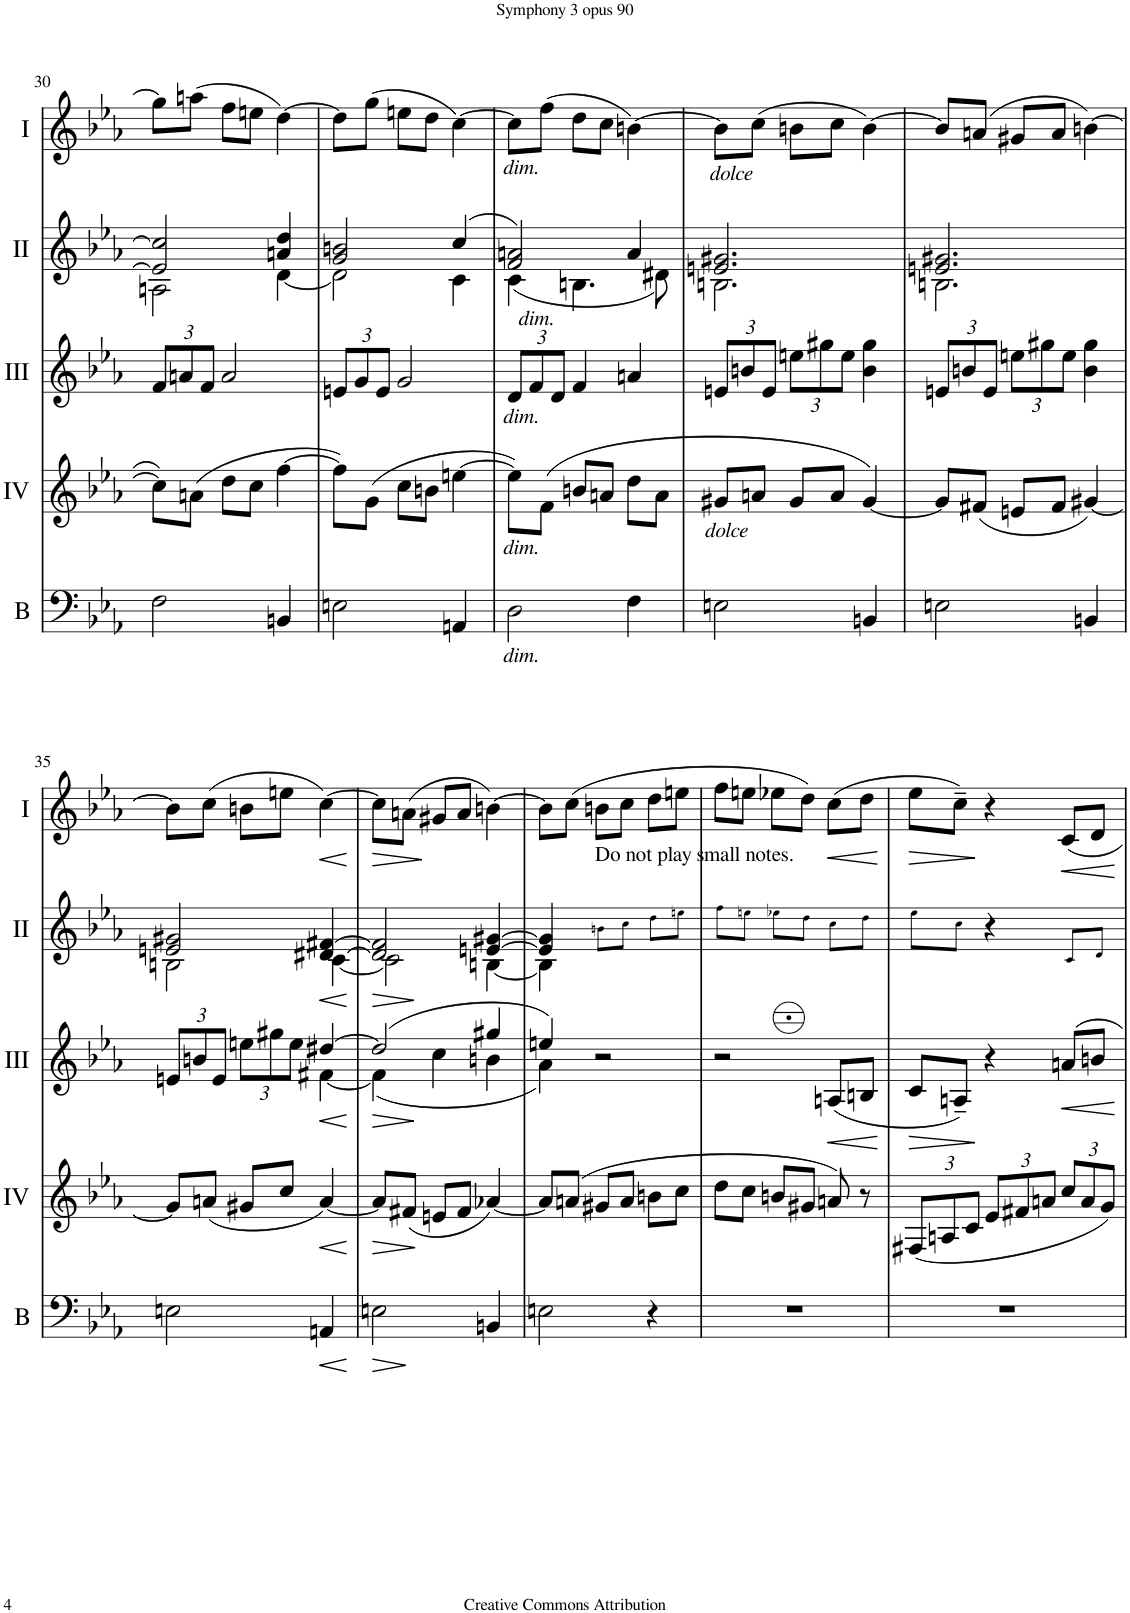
**kern	**dynam	**kern	**dynam	**kern	**dynam	**kern	**dynam	**kern	**dynam
*part5	*part5	*part4	*part4	*part3	*part3	*part2	*part2	*part1	*part1
*staff5	*staff5	*staff4	*staff4	*staff3	*staff3	*staff2	*staff2	*staff1	*staff1
*I"Bass	*	*I"Acc. 4	*	*I"Acc. 3	*	*I"Acc. 2	*	*I"Acc. 1	*
*I'B	*	*	*	*	*	*	*	*	*
!!LO:PB:g=z
*clefF4	*	*clefG2	*	*clefG2	*	*clefG2	*	*clefG2	*
*Trd7c12	*	*Trd7c12	*	*Trd7c12	*	*	*	*	*
*k[b-e-a-]	*	*k[b-e-a-]	*	*k[b-e-a-]	*	*k[b-e-a-]	*	*k[b-e-a-]	*
*M3/4	*	*M3/4	*	*M3/4	*	*M3/4	*	*M3/4	*
*	*	*	*	*Xbrackettup	*	*	*	*	*
=30	=30	=30	=30	=30	=30	=30	=30	=30	=30
*	*	*	*	*	*	*^	*	*	*
2F\	.	8cc\L]	.	12f/L	.	2e/] 2cc/]	2An\	.	8gg\L]	.
.	.	.	.	12an/	.	.	.	.	.	.
.	.	(8an\J	.	.	.	.	.	.	(8aan\J	.
.	.	.	.	12f/J	.	.	.	.	.	.
.	.	8dd\L	.	2a/	.	.	.	.	8ff\L	.
.	.	8cc\J	.	.	.	.	.	.	8een\J	.
4BBn/	.	[4ff\	.	.	.	4an/ 4dd/	[4d\	.	[4dd\)	.
=31	=31	=31	=31	=31	=31	=31	=31	=31	=31	=31
2En\	.	8ff\L])	.	12en/L	.	2g/ 2bn/	2d\]	.	8dd\L]	.
.	.	.	.	12g/	.	.	.	.	.	.
.	.	(8g\J	.	.	.	.	.	.	(8gg\J	.
.	.	.	.	12e/J	.	.	.	.	.	.
.	.	8cc\L	.	2g/	.	.	.	.	8een\L	.
.	.	8bn\J	.	.	.	.	.	.	8dd\J	.
4AAn/	.	[4een\	.	.	.	(4cc/	4c\	.	[4cc\)	.
=32	=32	=32	=32	=32	=32	=32	=32	=32	=32	=32
!	!	!	!	!	!	!	!	!	!LO:TX:b:i:t=dim.	!
!	!	!	!	!	!	!LO:TX:b:i:t=dim.	!	!	!	!
!	!	!	!	!LO:TX:b:i:t=dim.	!	!	!	!	!	!
!	!	!LO:TX:b:i:t=dim.	!	!	!	!	!	!	!	!
!LO:TX:b:i:t=dim.	!	!	!	!	!	!	!	!	!	!
2D\	.	8ee\L])	.	12d/L	.	2f/ 2an/)	(4c\	.	8cc\L]	.
.	.	.	.	12f/	.	.	.	.	.	.
.	.	(8f\J	.	.	.	.	.	.	(8ff\J	.
.	.	.	.	12d/J	.	.	.	.	.	.
.	.	8bn/L	.	4f/	.	.	4.Bn\	.	8dd\L	.
.	.	8an/J	.	.	.	.	.	.	8cc\J	.
4F\	.	8dd\L	.	4an/	.	4a/	.	.	[4bn\)	.
.	.	8a\J	.	.	.	.	8d#X\)	.	.	.
=33	=33	=33	=33	=33	=33	=33	=33	=33	=33	=33
!	!	!	!	!	!	!	!	!	!LO:TX:b:i:t=dolce	!
!	!	!LO:TX:b:i:t=dolce	!	!	!	!	!	!	!	!
2En\	.	8g#X/L	.	12en/L	.	2.en/ 2.g#X/	2.Bn\	.	8b\L]	.
.	.	.	.	12bn/	.	.	.	.	.	.
.	.	8an/J	.	.	.	.	.	.	(8cc\J	.
.	.	.	.	12e/J	.	.	.	.	.	.
.	.	8g#/L	.	12een\L	.	.	.	.	8bn\L	.
.	.	.	.	12gg#X\	.	.	.	.	.	.
.	.	8a/J	.	.	.	.	.	.	8cc\J	.
.	.	.	.	12ee\J	.	.	.	.	.	.
4BBn/	.	[4g#/)	.	4b\ 4gg#\	.	.	.	.	[4b\)	.
=34	=34	=34	=34	=34	=34	=34	=34	=34	=34	=34
2En\	.	8g#/L]	.	12en/L	.	2.en/ 2.g#X/	2.Bn\	.	8b/L]	.
.	.	.	.	12bn/	.	.	.	.	.	.
.	.	(8f#X/J	.	.	.	.	.	.	(8an/J	.
.	.	.	.	12e/J	.	.	.	.	.	.
.	.	8en/L	.	12een\L	.	.	.	.	8g#X/L	.
.	.	.	.	12gg#X\	.	.	.	.	.	.
.	.	8f#/J	.	.	.	.	.	.	8a/J	.
.	.	.	.	12ee\J	.	.	.	.	.	.
4BBn/	.	[4g#X/)	.	4b\ 4gg#\	.	.	.	.	[4bn\)	.
!!LO:LB:g=z
=35	=35	=35	=35	=35	=35	=35	=35	=35	=35	=35
*	*	*	*	*^	*	*	*	*	*	*
2En\	.	8g#/L]	.	12en/L	2ryy	.	2en/ 2g#X/	2Bn\	.	8b\L]	.
.	.	.	.	12bn/	.	.	.	.	.	.	.
.	.	(8an/J	.	.	.	.	.	.	.	(8cc\J	.
.	.	.	.	12e/J	.	.	.	.	.	.	.
.	.	8g#X/L	.	12een\L	.	.	.	.	.	8bn\L	.
.	.	.	.	12gg#X\	.	.	.	.	.	.	.
.	.	8cc/J	.	.	.	.	.	.	.	8een\J	.
.	.	.	.	12ee\J	.	.	.	.	.	.	.
!	!LO:HP:b	!	!LO:HP:b	!	!	!LO:HP:b	!	!	!LO:HP:b	!	!LO:HP:b
4AAn/	<	[4a/)	<	[4dd#X/	[4f#X\	<	[4d#X/ [4f#X/	[4c\	<	[4cc\)	<
*	*	*	*	*v	*v	*	*	*	*	*	*
*	*	*	*	*	*	*v	*v	*	*	*
.	[	.	[	.	[	.	[	.	[
=36	=36	=36	=36	=36	=36	=36	=36	=36	=36
!	!LO:HP:b	!	!LO:HP:b	!	!LO:HP:b	!	!LO:HP:b	!	!LO:HP:b
*	*	*	*	*^	*	*^	*	*	*
2En\	>	8a/L]	>	(2dd#/]	(4f#\]	>	2d#/] 2f#/]	2c\]	>	8cc\L]	>
.	.	(8f#X/J	.	.	.	.	.	.	.	(8an\J	.
.	.	8en/L	]	.	4cc\	]	.	.	.	8g#X/L	]
.	.	8f#/J	.	.	.	.	.	.	.	8a/J	.
4BBn/	]	[4a-X/)	.	4gg#X/	4bn\	.	[4en/ [4g#X/	[4Bn\	]	[4bn\)	.
=37	=37	=37	=37	=37	=37	=37	=37	=37	=37	=37	=37
2En\	.	8a-/L]	.	4een/)	4a-\)	.	4e/] 4g#/]	4B\]	.	8b\L]	.
.	.	(8an/J	.	.	.	.	.	.	.	(8cc\J	.
!	!	!	!	!	!	!	!LO:TX:a:t=Do not play small notes.	!	!	!	!
.	.	8g#X/L	.	2r	2ryy	.	8bn!\L	2ryy	.	8bn\L	.
.	.	8a/J	.	.	.	.	8cc!\J	.	.	8cc\J	.
4r	.	8bn\L	.	.	.	.	8dd!\L	.	.	8dd\L	.
.	.	8cc\J	.	.	.	.	8een!\J	.	.	8een\J	.
*	*	*	*	*v	*v	*	*	*	*	*	*
*	*	*	*	*	*	*v	*v	*	*	*
=38	=38	=38	=38	=38	=38	=38	=38	=38	=38
2.r	.	8dd\L	.	2r	.	8ff!\L	.	8ff\L	.
.	.	8cc\J	.	.	.	8een!\J	.	8een\J	.
.	.	8bn/L	.	.	.	8ee-X!\L	.	8ee-X\L	.
.	.	8g#X/J	.	.	.	8dd!\J	.	8dd\J)	.
!	!	!	!	!	!LO:HP:b	!	!	!	!LO:HP:b
.	.	8an/)	.	(8An/L	<	8cc!\L	.	(8cc\L	<
.	.	8r	.	8Bn/J	.	8dd!\J	.	8dd\J	.
.	.	.	.	.	[	.	.	.	[
=39	=39	=39	=39	=39	=39	=39	=39	=39	=39
*	*	*Xbrackettup	*	*	*	*	*	*	*
!	!	!	!	!	!LO:HP:b	!	!	!	!LO:HP:b
2.r	.	(12F#X/L	.	8c/L	>	8ee-!\L	.	8ee-\L	>
.	.	12An/	.	.	.	.	.	.	.
.	.	.	.	8An~/J)	.	8cc!\J	.	8cc~\J)	.
.	.	12c/J	.	.	.	.	.	.	.
.	.	12e-/L	.	4r	]	4r	.	4r	]
.	.	12f#X/	.	.	.	.	.	.	.
.	.	12an/J	.	.	.	.	.	.	.
!	!	!	!	!	!LO:HP:b	!	!	!	!LO:HP:b
.	.	12cc/L	.	8an/L	<	8c!/L	.	8c/L	<
.	.	12a/	.	.	.	.	.	.	.
.	.	.	.	8bn/J	.	8d!/J	.	8d/J	.
.	.	12g/J)	.	.	.	.	.	.	.
.	.	.	.	.	[	.	.	.	[
=	=	=	=	=	=	=	=	=	=
*-	*-	*-	*-	*-	*-	*-	*-	*-	*-
